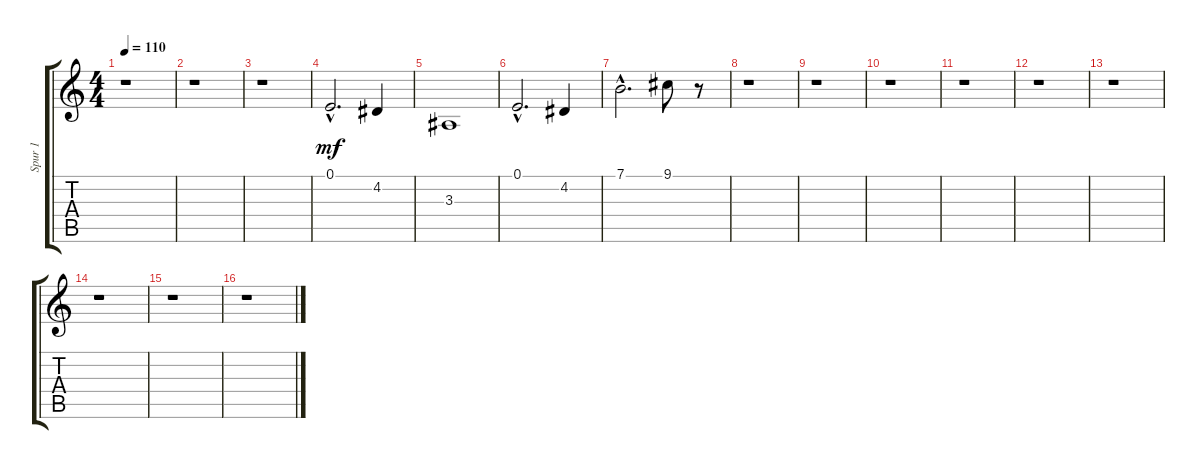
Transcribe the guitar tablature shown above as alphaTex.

\track ("Spur 1" "Spur 1") {instrument stringensemble1}
\staff {score tabs}
\tuning (E4 B3 G3 D3 A2 E2) {hide}
\ts (4 4)
\tempo 110
\clef g2
\ks c
r.1{dy mf} |
r.1 |
r.1 |
0.1{hac}.2{d} 4.2.4 |
3.3.1 |
0.1{hac}.2{d} 4.2.4 |
7.1{hac}.2{d} 9.1.8 r.8 |
r.1 |
r.1 |
r.1 |
r.1 |
r.1 |
r.1 |
r.1 |
r.1 |
r.1
